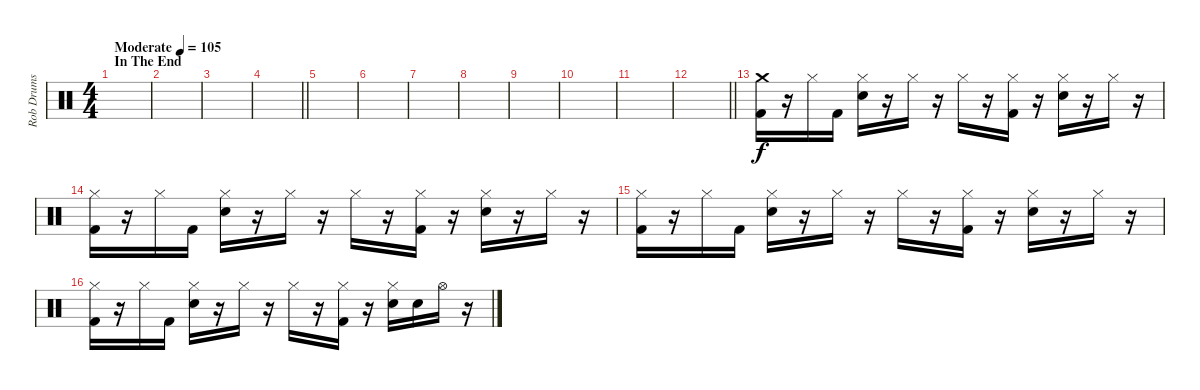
\track ("Rob Drums" "Rob Drums") {instrument percussion}
\staff {score}
\articulation defaults
\ts (4 4)
\section ("" "In The End")
\tempo (105 "Moderate")
\clef neutral
\ks c
|
|
|
\barLineRight lightlight
|
|
|
|
|
|
|
|
\barLineRight lightlight
|
("Crash medium (hit)" "Kick (hit) 2").16 r.16 "Hi-Hat (closed)".16 "Kick (hit) 2".16 ("Hi-Hat (closed)" "Electric Snare (hit)").16 r.16 "Hi-Hat (closed)".16 r.16 "Hi-Hat (closed)".16 r.16 ("Hi-Hat (closed)" "Kick (hit) 2").16 r.16 ("Hi-Hat (closed)" "Electric Snare (hit)").16 r.16 "Hi-Hat (closed)".16 r.16 |
("Hi-Hat (closed)" "Kick (hit) 2").16 r.16 "Hi-Hat (closed)".16 "Kick (hit) 2".16 ("Hi-Hat (closed)" "Electric Snare (hit)").16 r.16 "Hi-Hat (closed)".16 r.16 "Hi-Hat (closed)".16 r.16 ("Hi-Hat (closed)" "Kick (hit) 2").16 r.16 ("Hi-Hat (closed)" "Electric Snare (hit)").16 r.16 "Hi-Hat (closed)".16 r.16 |
("Hi-Hat (closed)" "Kick (hit) 2").16 r.16 "Hi-Hat (closed)".16 "Kick (hit) 2".16 ("Hi-Hat (closed)" "Electric Snare (hit)").16 r.16 "Hi-Hat (closed)".16 r.16 "Hi-Hat (closed)".16 r.16 ("Hi-Hat (closed)" "Kick (hit) 2").16 r.16 ("Hi-Hat (closed)" "Electric Snare (hit)").16 r.16 "Hi-Hat (closed)".16 r.16 |
("Hi-Hat (closed)" "Kick (hit) 2").16 r.16 "Hi-Hat (closed)".16 "Kick (hit) 2".16 ("Hi-Hat (closed)" "Electric Snare (hit)").16 r.16 "Hi-Hat (closed)".16 r.16 "Hi-Hat (closed)".16 r.16 ("Hi-Hat (closed)" "Kick (hit) 2").16 r.16 ("Hi-Hat (closed)" "Electric Snare (hit)").16 "Electric Snare (hit)".16 "Hi-Hat (open)".16 r.16
